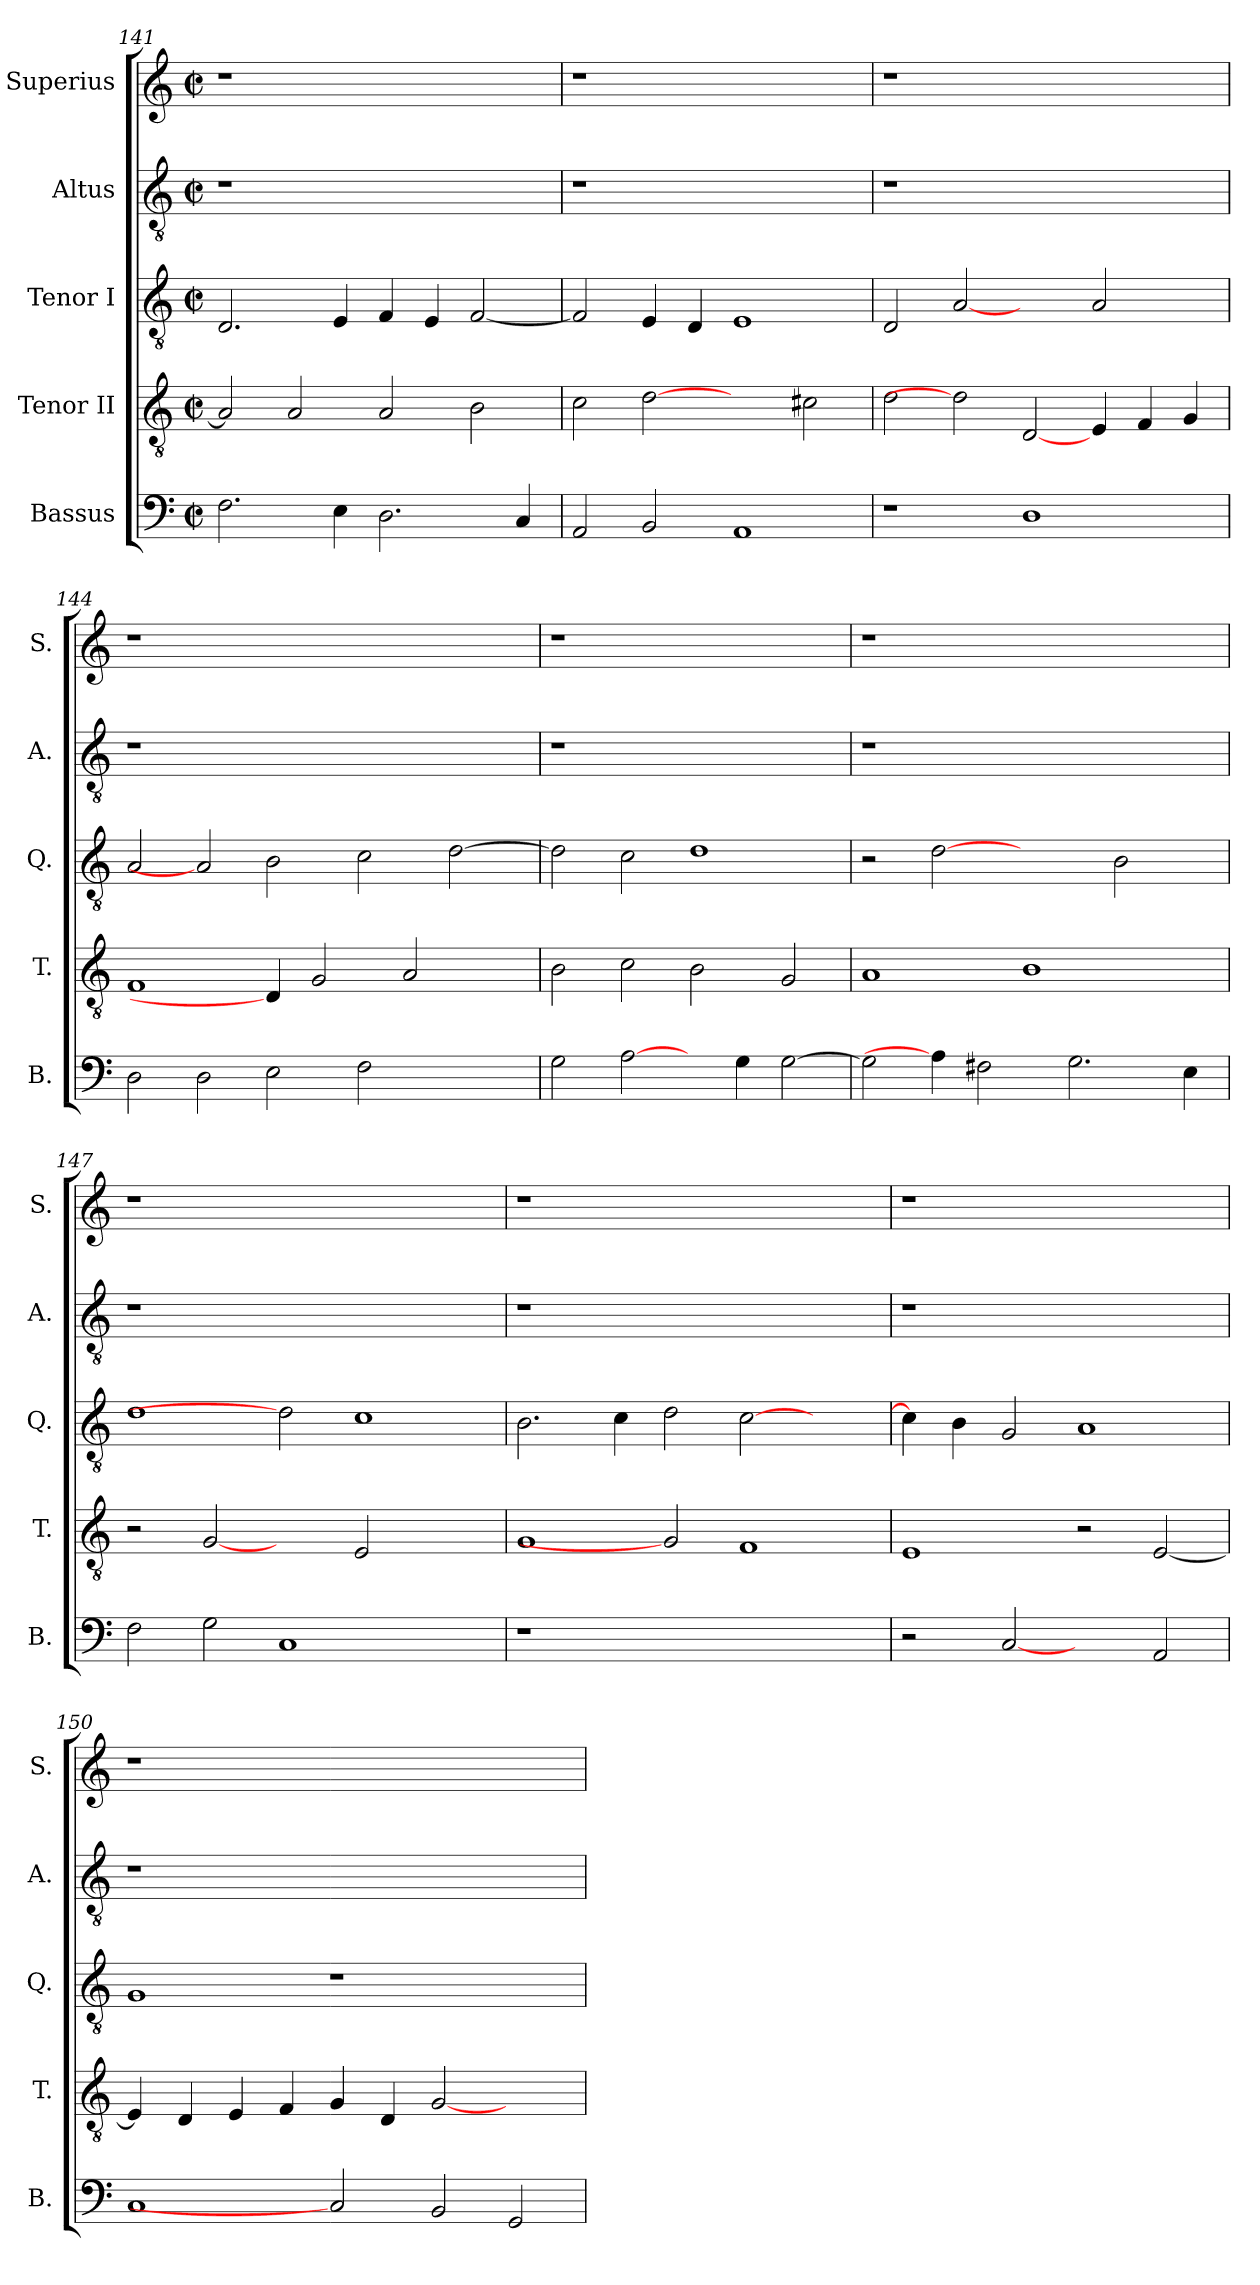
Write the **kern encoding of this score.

**kern	**kern	**kern	**kern	**kern
*part5	*part4	*part3	*part2	*part1
*staff5	*staff4	*staff3	*staff2	*staff1
*I"Bassus	*I"Tenor II	*I"Tenor I	*I"Altus	*I"Superius
*I'B.	*I'T.	*I'Q.	*I'A.	*I'S.
!!LO:LB:g=z
*clefF4	*clefGv2	*clefGv2	*clefGv2	*clefG2
*	*ITrd7c12	*ITrd7c12	*ITrd7c12	*
*k[]	*k[]	*k[]	*k[]	*k[]
*C:	*C:	*C:	*C:	*C:
*M2/2	*M2/2	*M2/2	*M2/2	*M2/2
*met(c|)	*met(c|)	*met(c|)	*met(c|)	*met(c|)
=141	=141	=141	=141	=141
!	!	!	!LO:N:vis=1	!LO:N:vis=1
2.Fi\	2AAi/]	2.DDi/	1r	1r
.	2AAi/	.	.	.
4Ei\	.	4EEi/	.	.
2.Di\	2AAi/	4FFi/	1ryy	1ryy
.	.	4EEi/	.	.
.	2BBi\	[<2FFi/	.	.
4Ci/	.	.	.	.
=142	=142	=142	=142	=142
!	!	!	!LO:N:vis=1	!LO:N:vis=1
2AAi/	2Ci\	2FFi/]	1r	1r
2BBi/	[2Di	4EEi/	.	.
.	.	4DDi/	.	.
1AAi	2ryy	1EEi	1ryy	1ryy
.	2C#Xi\	.	.	.
=143	=143	=143	=143	=143
!	!	!	!LO:N:vis=1	!LO:N:vis=1
1r	2Di\	2DDi/	1r	1r
.	2Di]	[2AAi	.	.
1Di	[2DDi/	2ryy	1ryy	1ryy
.	4EEi/	2AAi/	.	.
.	4FFi/	.	.	.
4ryy	4GGi/	4ryy	4ryy	4ryy
=144	=144	=144	=144	=144
!	!	!	!LO:N:vis=1	!LO:N:vis=1
2Di\	1FFi	2AAi/	1r	1r
2Di\	.	2AAi]	.	.
2Ei\	4DDi/]	2BBi\	1.ryy	1.ryy
.	2GGi/	.	.	.
2Fi\	.	2Ci\	.	.
.	2AAi/	.	.	.
2ryy	.	[>2Di\	.	.
.	4ryy	.	.	.
=145	=145	=145	=145	=145
!	!	!	!LO:N:vis=1	!LO:N:vis=1
2Gi\	2BBi\	2Di\]	1r	1r
[2Ai\	2Ci\	2Ci\	.	.
4ryy	2BBi\	1Di	1ryy	1ryy
4Gi\	.	.	.	.
[>2Gi\	2GGi/	.	.	.
!!LO:PB:g=z
=146	=146	=146	=146	=146
!	!	!	!LO:N:vis=1	!LO:N:vis=1
2Gi\]	1AAi	2r	1r	1r
4Ai\]	.	[2Di	.	.
2F#Xi\	.	.	.	.
.	1BBi	2ryy	1ryy	1ryy
2.Gi\	.	.	.	.
.	.	2BBi\	.	.
4Ei\	4ryy	4ryy	4ryy	4ryy
=147	=147	=147	=147	=147
!	!	!	!LO:N:vis=1	!LO:N:vis=1
2Fi\	2r	1Di	1r	1r
2Gi\	[2GGi	.	.	.
1Ci	2ryy	2Di]	1.ryy	1.ryy
.	2EEi/	1Ci	.	.
2ryy	2ryy	.	.	.
=148	=148	=148	=148	=148
!LO:N:vis=1	!	!	!LO:N:vis=1	!LO:N:vis=1
1r	1GGi	2.BBi\	1r	1r
.	.	4Ci\	.	.
1.ryy	2GGi]	2Di\	1.ryy	1.ryy
.	1FFi	[>2Ci\	.	.
.	.	2ryy	.	.
=149	=149	=149	=149	=149
!	!	!	!LO:N:vis=1	!LO:N:vis=1
2r	1EEi	4Ci\]	1r	1r
.	.	4BBi\	.	.
[2Ci	.	2GGi/	.	.
2ryy	2r	1AAi	1ryy	1ryy
2AAi/	[<2EEi/	.	.	.
=150	=150	=150	=150	=150
!	!	!	!LO:N:vis=1	!LO:N:vis=1
1Ci	4EEi/]	1GGi	1r	1r
.	4DDi/	.	.	.
.	4EEi/	.	.	.
.	4FFi/	.	.	.
2Ci]	4GGi/	1r	1.ryy	1.ryy
.	4DDi/	.	.	.
2BBi/	[<2GGi/	.	.	.
2GGi/	2ryy	2ryy	.	.
=	=	=	=	=
*-	*-	*-	*-	*-
